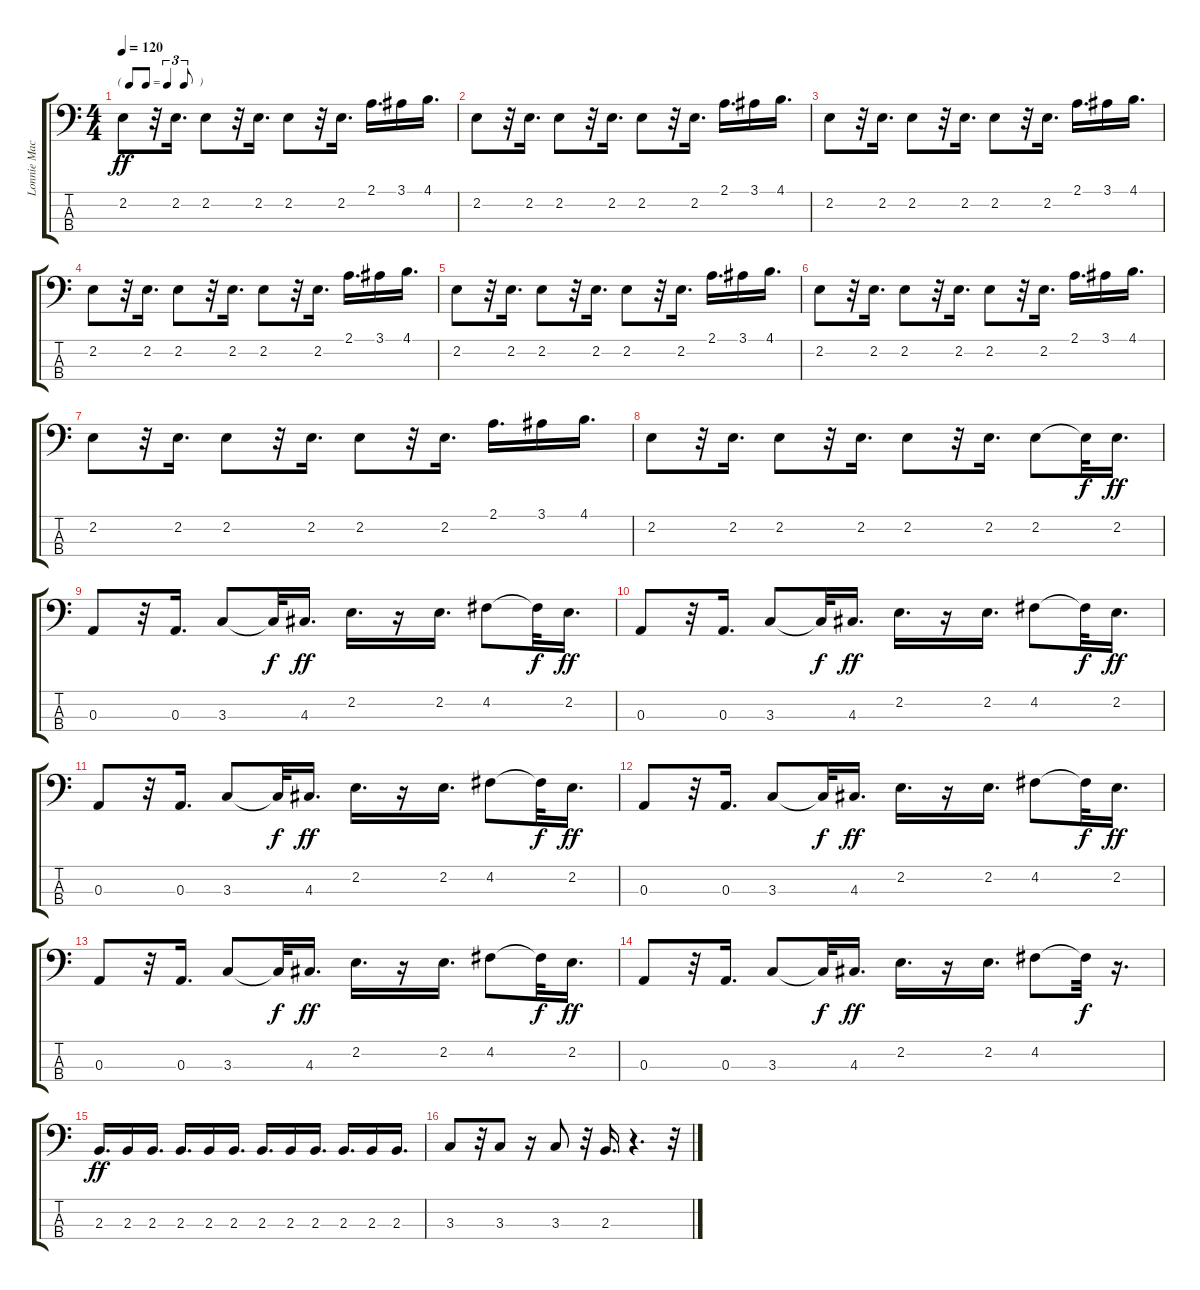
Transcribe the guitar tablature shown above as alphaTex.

\track ("Lonnie Mack" "Lonnie Mac") {instrument electricbassfinger}
\staff {score tabs}
\tuning (G2 D2 A1 E1) {hide}
\ts (4 4)
\tf triplet8th
\tempo 120
\clef f4
\ks c
2.2.8{dy ff} r.32 2.2.16{d} 2.2.8 r.32 2.2.16{d} 2.2.8 r.32 2.2.16{d} 2.1.16{d} 3.1.16 4.1.16{d} |
2.2.8 r.32 2.2.16{d} 2.2.8 r.32 2.2.16{d} 2.2.8 r.32 2.2.16{d} 2.1.16{d} 3.1.16 4.1.16{d} |
2.2.8 r.32 2.2.16{d} 2.2.8 r.32 2.2.16{d} 2.2.8 r.32 2.2.16{d} 2.1.16{d} 3.1.16 4.1.16{d} |
2.2.8 r.32 2.2.16{d} 2.2.8 r.32 2.2.16{d} 2.2.8 r.32 2.2.16{d} 2.1.16{d} 3.1.16 4.1.16{d} |
2.2.8 r.32 2.2.16{d} 2.2.8 r.32 2.2.16{d} 2.2.8 r.32 2.2.16{d} 2.1.16{d} 3.1.16 4.1.16{d} |
2.2.8 r.32 2.2.16{d} 2.2.8 r.32 2.2.16{d} 2.2.8 r.32 2.2.16{d} 2.1.16{d} 3.1.16 4.1.16{d} |
2.2.8 r.32 2.2.16{d} 2.2.8 r.32 2.2.16{d} 2.2.8 r.32 2.2.16{d} 2.1.16{d} 3.1.16 4.1.16{d} |
2.2.8 r.32 2.2.16{d} 2.2.8 r.32 2.2.16{d} 2.2.8 r.32 2.2.16{d} 2.2.8 2.2{t}.32{dy f} 2.2.16{d dy ff} |
0.3.8 r.32 0.3.16{d} 3.3.8 3.3{t}.32{dy f} 4.3.16{d dy ff} 2.2.16{d} r.16 2.2.16{d} 4.2.8 4.2{t}.32{dy f} 2.2.16{d dy ff} |
0.3.8 r.32 0.3.16{d} 3.3.8 3.3{t}.32{dy f} 4.3.16{d dy ff} 2.2.16{d} r.16 2.2.16{d} 4.2.8 4.2{t}.32{dy f} 2.2.16{d dy ff} |
0.3.8 r.32 0.3.16{d} 3.3.8 3.3{t}.32{dy f} 4.3.16{d dy ff} 2.2.16{d} r.16 2.2.16{d} 4.2.8 4.2{t}.32{dy f} 2.2.16{d dy ff} |
0.3.8 r.32 0.3.16{d} 3.3.8 3.3{t}.32{dy f} 4.3.16{d dy ff} 2.2.16{d} r.16 2.2.16{d} 4.2.8 4.2{t}.32{dy f} 2.2.16{d dy ff} |
0.3.8 r.32 0.3.16{d} 3.3.8 3.3{t}.32{dy f} 4.3.16{d dy ff} 2.2.16{d} r.16 2.2.16{d} 4.2.8 4.2{t}.32{dy f} 2.2.16{d dy ff} |
0.3.8 r.32 0.3.16{d} 3.3.8 3.3{t}.32{dy f} 4.3.16{d dy ff} 2.2.16{d} r.16 2.2.16{d} 4.2.8 4.2{t}.32{dy f} r.16{d} |
2.3.16{d dy ff} 2.3.16 2.3.16{d} 2.3.16{d} 2.3.16 2.3.16{d} 2.3.16{d} 2.3.16 2.3.16{d} 2.3.16{d} 2.3.16 2.3.16{d} |
3.3.8 r.32 3.3.8 r.16 3.3.8 r.32 2.3.16{d} r.4{d} r.32
